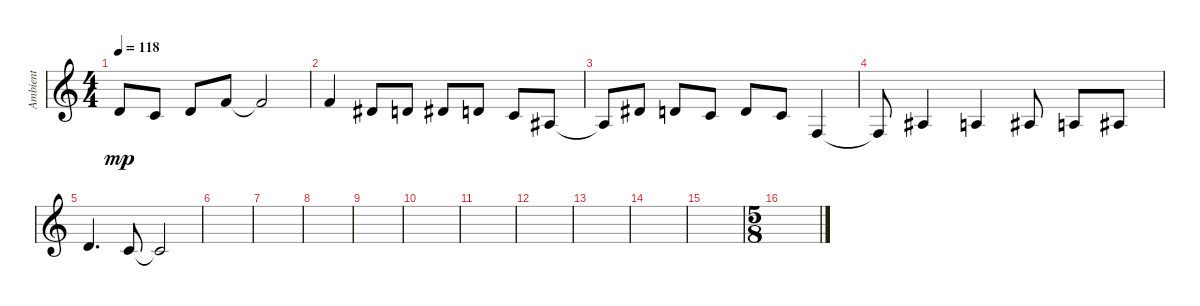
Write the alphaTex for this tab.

\track ("Ambient" "Ambient") {instrument fx6goblins}
\staff {score}
\tuning (E4 B3 G3 D3 A2 E2) {hide}
\ts (4 4)
\tempo 118
\clef g2
\ks c
7.3.8{dy mp} 5.3.8 7.3.8 6.2.8 6.2{t}.2 |
6.2.4 4.2.8 3.2.8 4.2.8 3.2.8 5.3.8 3.3.8 |
3.3{t}.8 4.2.8 3.2.8 1.2.8 3.2.8 5.3.8 3.4.4 |
3.4{t}.8 3.3.4 2.3.4 3.3.8 2.3.8 3.3.8 |
3.2.4{d} 1.2.8 1.2{t}.2 |
|
|
|
|
|
|
|
|
|
|
\ts (5 8)
